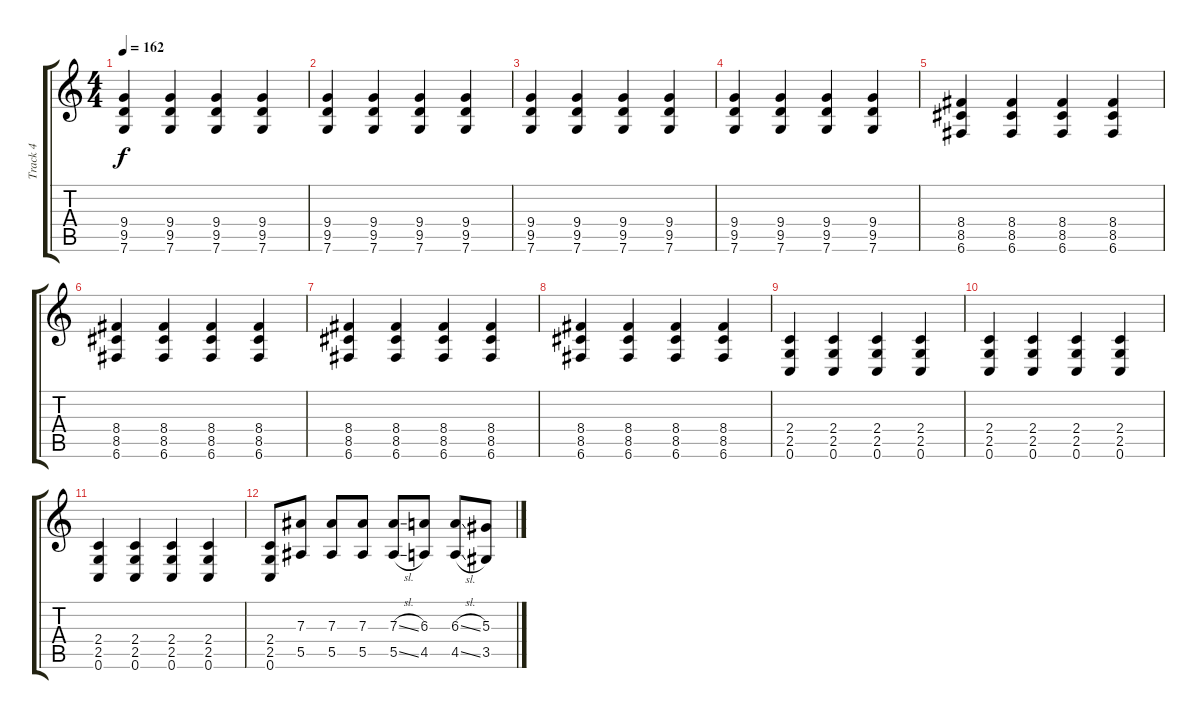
\track ("Track 4" "Track 4") {instrument distortionguitar}
\staff {score tabs}
\tuning (C4 G3 Eb3 Bb2 F2 C2) {hide}
\ts (4 4)
\tempo 162
\clef g2
\ks c
(9.4 9.5 7.6).4{dy f} (9.4 9.5 7.6).4 (9.4 9.5 7.6).4 (9.4 9.5 7.6).4 |
(9.4 9.5 7.6).4 (9.4 9.5 7.6).4 (9.4 9.5 7.6).4 (9.4 9.5 7.6).4 |
(9.4 9.5 7.6).4 (9.4 9.5 7.6).4 (9.4 9.5 7.6).4 (9.4 9.5 7.6).4 |
(9.4 9.5 7.6).4 (9.4 9.5 7.6).4 (9.4 9.5 7.6).4 (9.4 9.5 7.6).4 |
(8.4 8.5 6.6).4 (8.4 8.5 6.6).4 (8.4 8.5 6.6).4 (8.4 8.5 6.6).4 |
(8.4 8.5 6.6).4 (8.4 8.5 6.6).4 (8.4 8.5 6.6).4 (8.4 8.5 6.6).4 |
(8.4 8.5 6.6).4 (8.4 8.5 6.6).4 (8.4 8.5 6.6).4 (8.4 8.5 6.6).4 |
(8.4 8.5 6.6).4 (8.4 8.5 6.6).4 (8.4 8.5 6.6).4 (8.4 8.5 6.6).4 |
(2.4 2.5 0.6).4 (2.4 2.5 0.6).4 (2.4 2.5 0.6).4 (2.4 2.5 0.6).4 |
(2.4 2.5 0.6).4 (2.4 2.5 0.6).4 (2.4 2.5 0.6).4 (2.4 2.5 0.6).4 |
(2.4 2.5 0.6).4 (2.4 2.5 0.6).4 (2.4 2.5 0.6).4 (2.4 2.5 0.6).4 |
(2.4 2.5 0.6).8 (7.3 5.5).8 (7.3 5.5).8 (7.3 5.5).8 (7.3{sl} 5.5{sl}).8 (6.3 4.5).8 (6.3{sl} 4.5{sl}).8 (5.3 3.5).8
